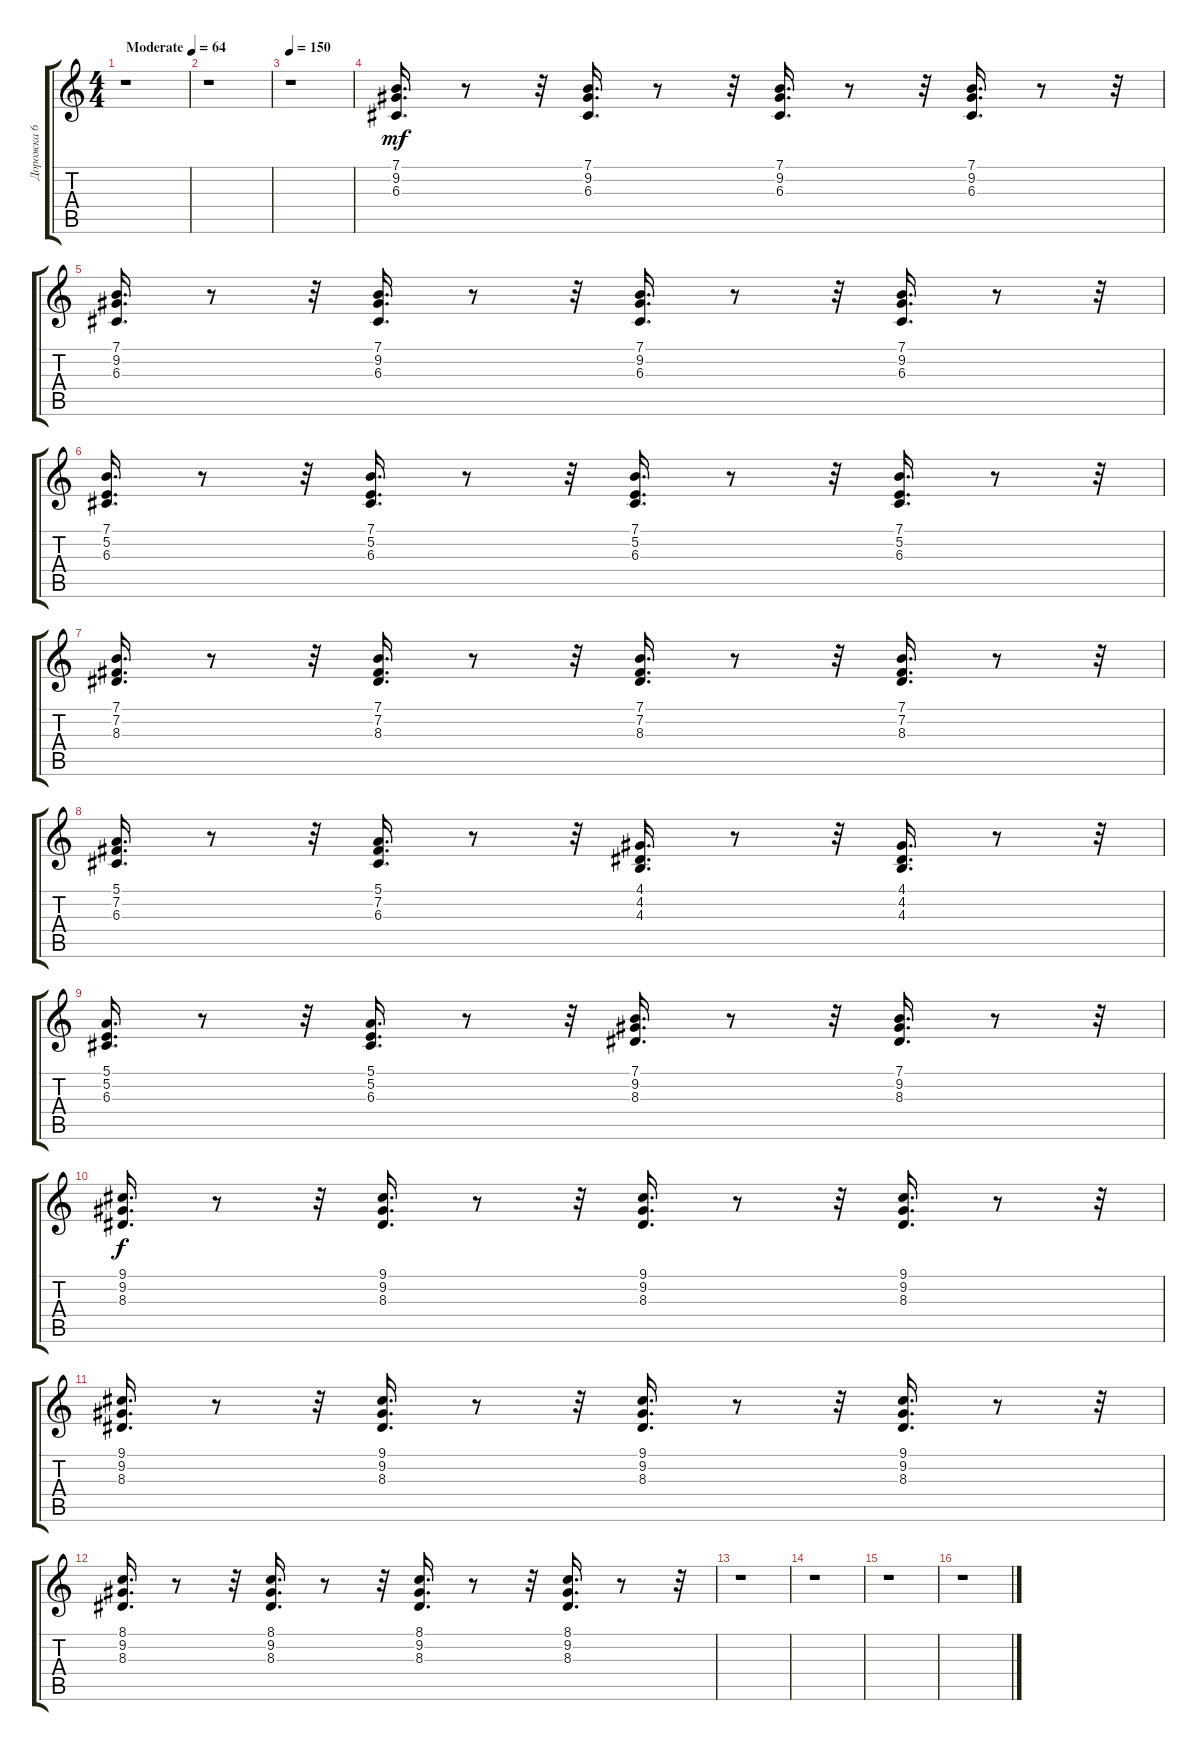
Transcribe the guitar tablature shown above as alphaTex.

\track ("Дорожка 6" "Дорожка 6") {instrument acousticgrandpiano}
\staff {score tabs}
\tuning (E4 B3 G3 D3 A2 E2) {hide}
\ts (4 4)
\tempo (64 "Moderate")
\tempo 150
\tempo (64 "Moderate")
\clef g2
\ks c
r.1{dy mf instrument acousticgrandpiano} |
r.1 |
\tempo 150
r.1 |
(7.1 9.2 6.3).16{d instrument choiraahs} r.8 r.32 (7.1 9.2 6.3).16{d} r.8 r.32 (7.1 9.2 6.3).16{d} r.8 r.32 (7.1 9.2 6.3).16{d} r.8 r.32 |
(7.1 9.2 6.3).16{d} r.8 r.32 (7.1 9.2 6.3).16{d} r.8 r.32 (7.1 9.2 6.3).16{d} r.8 r.32 (7.1 9.2 6.3).16{d} r.8 r.32 |
(7.1 5.2 6.3).16{d} r.8 r.32 (7.1 5.2 6.3).16{d} r.8 r.32 (7.1 5.2 6.3).16{d} r.8 r.32 (7.1 5.2 6.3).16{d} r.8 r.32 |
(7.1 7.2 8.3).16{d} r.8 r.32 (7.1 7.2 8.3).16{d} r.8 r.32 (7.1 7.2 8.3).16{d} r.8 r.32 (7.1 7.2 8.3).16{d} r.8 r.32 |
(5.1 7.2 6.3).16{d} r.8 r.32 (5.1 7.2 6.3).16{d} r.8 r.32 (4.1 4.2 4.3).16{d} r.8 r.32 (4.1 4.2 4.3).16{d} r.8 r.32 |
(5.1 5.2 6.3).16{d} r.8 r.32 (5.1 5.2 6.3).16{d} r.8 r.32 (7.1 9.2 8.3).16{d} r.8 r.32 (7.1 9.2 8.3).16{d} r.8 r.32 |
(9.1 9.2 8.3).16{d dy f} r.8 r.32 (9.1 9.2 8.3).16{d} r.8 r.32 (9.1 9.2 8.3).16{d} r.8 r.32 (9.1 9.2 8.3).16{d} r.8 r.32 |
(9.1 9.2 8.3).16{d} r.8 r.32 (9.1 9.2 8.3).16{d} r.8 r.32 (9.1 9.2 8.3).16{d} r.8 r.32 (9.1 9.2 8.3).16{d} r.8 r.32 |
(8.1 9.2 8.3).16{d} r.8 r.32 (8.1 9.2 8.3).16{d} r.8 r.32 (8.1 9.2 8.3).16{d} r.8 r.32 (8.1 9.2 8.3).16{d} r.8 r.32 |
r.1 |
r.1 |
r.1 |
r.1
